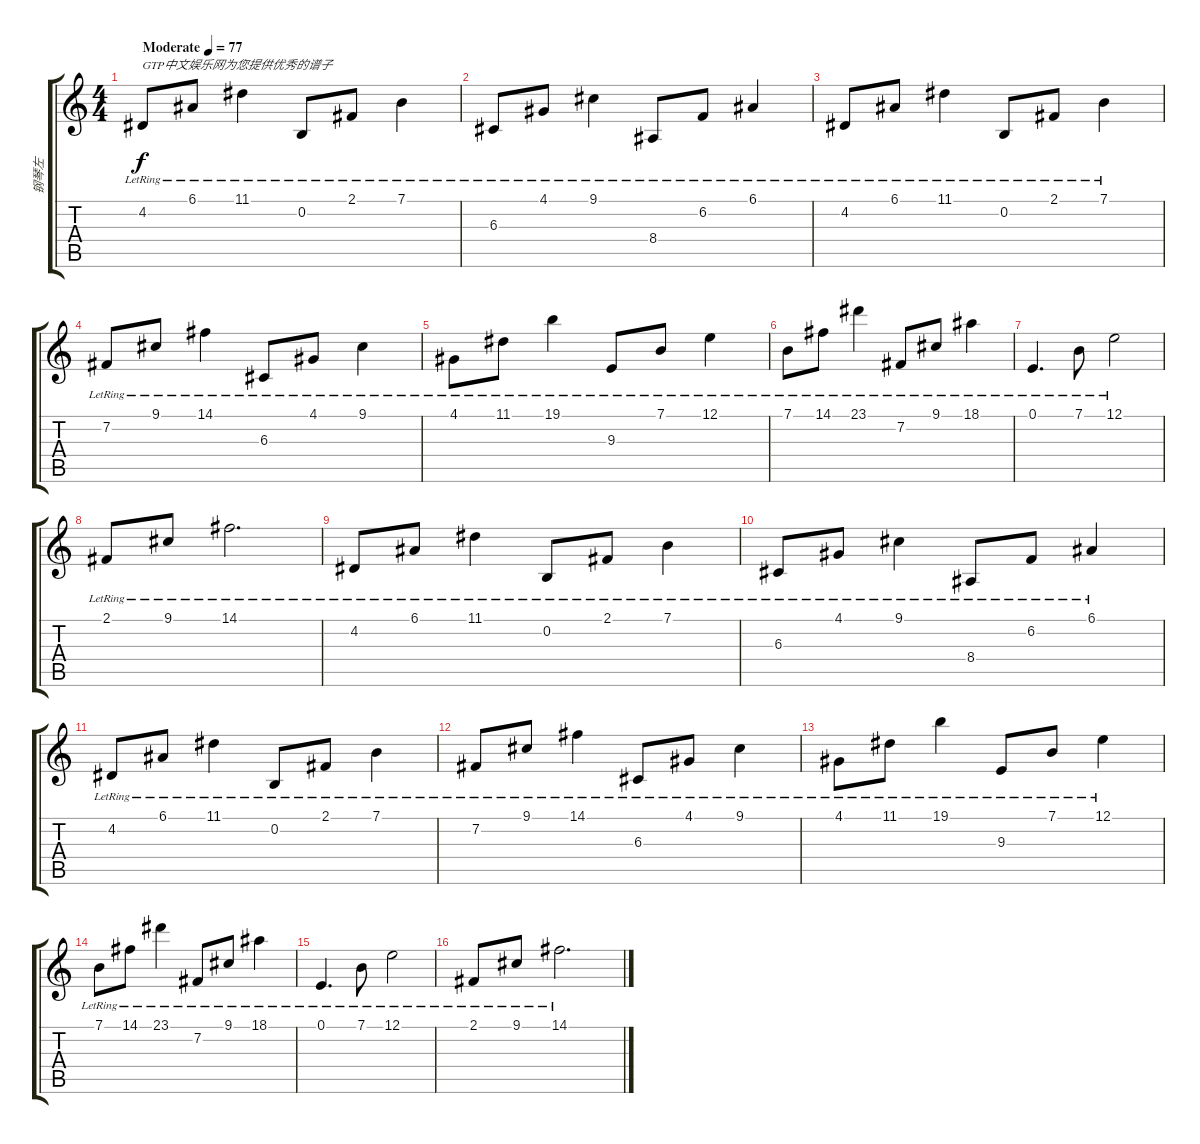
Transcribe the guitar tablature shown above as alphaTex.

\track ("钢琴左" "钢琴左") {instrument acousticgrandpiano}
\staff {score tabs}
\tuning (E4 B3 G3 D3 A2 E2) {hide}
\ts (4 4)
\tempo (77 "Moderate")
\clef g2
\ks c
4.2{lr}.8{txt "GTP中文娱乐网为您提供优秀的谱子" dy f instrument acousticgrandpiano} 6.1{lr}.8 11.1{lr}.4 0.2{lr}.8 2.1{lr}.8 7.1{lr}.4 |
6.3{lr}.8 4.1{lr}.8 9.1{lr}.4 8.4{lr}.8 6.2{lr}.8 6.1{lr}.4 |
4.2{lr}.8 6.1{lr}.8 11.1{lr}.4 0.2{lr}.8 2.1{lr}.8 7.1{lr}.4 |
7.2{lr}.8 9.1{lr}.8 14.1{lr}.4 6.3{lr}.8 4.1{lr}.8 9.1{lr}.4 |
4.1{lr}.8 11.1{lr}.8 19.1{lr}.4 9.3{lr}.8 7.1{lr}.8 12.1{lr}.4 |
7.1{lr}.8 14.1{lr}.8 23.1{lr}.4 7.2{lr}.8 9.1{lr}.8 18.1{lr}.4 |
0.1{lr}.4{d} 7.1{lr}.8 12.1{lr}.2 |
2.1{lr}.8 9.1{lr}.8 14.1{lr}.2{d} |
4.2{lr}.8 6.1{lr}.8 11.1{lr}.4 0.2{lr}.8 2.1{lr}.8 7.1{lr}.4 |
6.3{lr}.8 4.1{lr}.8 9.1{lr}.4 8.4{lr}.8 6.2{lr}.8 6.1{lr}.4 |
4.2{lr}.8 6.1{lr}.8 11.1{lr}.4 0.2{lr}.8 2.1{lr}.8 7.1{lr}.4 |
7.2{lr}.8 9.1{lr}.8 14.1{lr}.4 6.3{lr}.8 4.1{lr}.8 9.1{lr}.4 |
4.1{lr}.8 11.1{lr}.8 19.1{lr}.4 9.3{lr}.8 7.1{lr}.8 12.1{lr}.4 |
7.1{lr}.8 14.1{lr}.8 23.1{lr}.4 7.2{lr}.8 9.1{lr}.8 18.1{lr}.4 |
0.1{lr}.4{d} 7.1{lr}.8 12.1{lr}.2 |
2.1{lr}.8 9.1{lr}.8 14.1{lr}.2{d}
